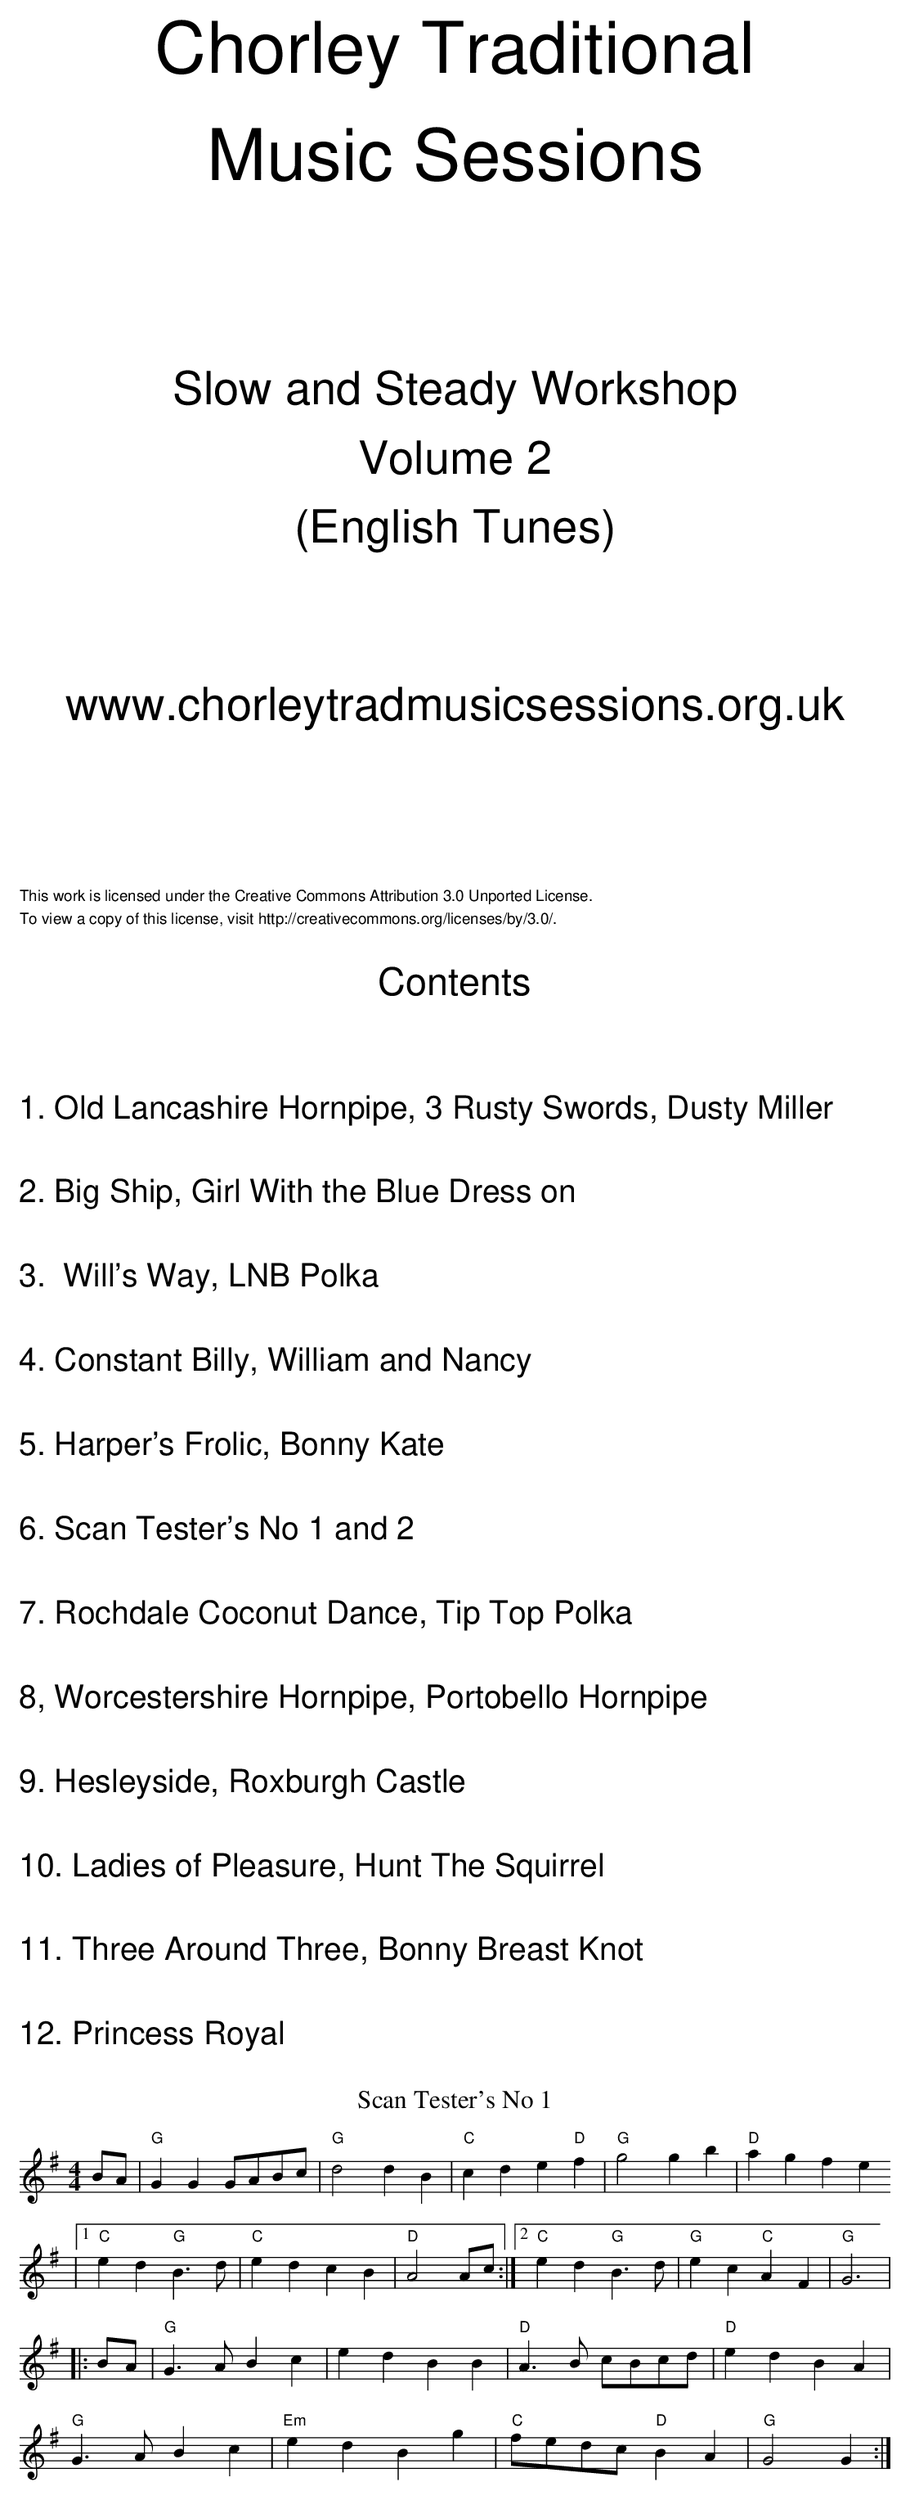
X:1
T:Scan Tester's No 1
M:4/4
L:1/8
K:G
BA|"G"G2G2GABc|"G"d4d2B2|"C"c2d2e2"D"f2|"G"g4g2b2|"D"a2g2f2e2
|1"C"e2d2"G"B3d|"C"e2d2c2B2|"D"A4Ac:|2"C"e2d2"G"B3d|"G"e2c2"C"A2 F2|"G"G6|
|:BA|"G"G3A B2c2|e2d2B2B2|"D"A3B cBcd|"D"e2d2B2A2|
"G"G3A B2c2|"Em"e2d2B2g2|"C"fedc "D"B2A2|"G"G4G2:|
